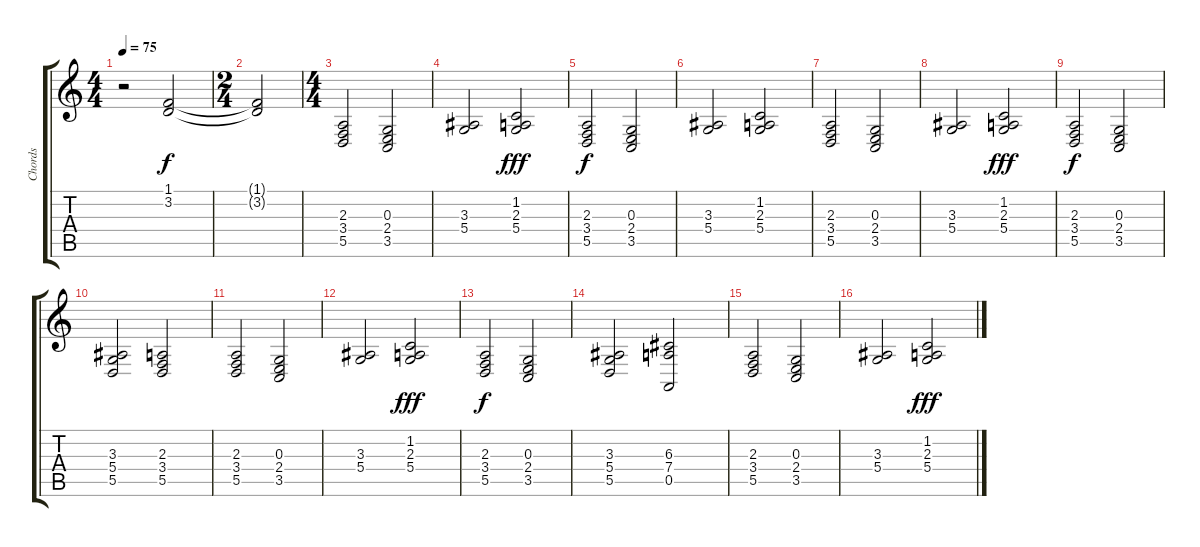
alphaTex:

\track ("Chords" "Chords") {instrument acousticgrandpiano}
\staff {score tabs}
\tuning (E4 B3 G3 D3 A2 E2) {hide}
\ts (4 4)
\tempo 75
\clef g2
\ks c
r.2{dy fff} (1.1 3.2).2{dy f} |
\ts (2 4)
(1.1{t} 3.2{t}).2 |
\ts (4 4)
(2.3 3.4 5.5).2 (0.3 2.4 3.5).2 |
(3.3 5.4).2 (1.2 2.3 5.4).2{dy fff} |
(2.3 3.4 5.5).2{dy f} (0.3 2.4 3.5).2 |
(3.3 5.4).2 (1.2 2.3 5.4).2 |
(2.3 3.4 5.5).2 (0.3 2.4 3.5).2 |
(3.3 5.4).2 (1.2 2.3 5.4).2{dy fff} |
(2.3 3.4 5.5).2{dy f} (0.3 2.4 3.5).2 |
(3.3 5.4 5.5).2 (2.3 3.4 5.5).2 |
(2.3 3.4 5.5).2 (0.3 2.4 3.5).2 |
(3.3 5.4).2 (1.2 2.3 5.4).2{dy fff} |
(2.3 3.4 5.5).2{dy f} (0.3 2.4 3.5).2 |
(3.3 5.4 5.5).2 (6.3 7.4 0.5).2 |
(2.3 3.4 5.5).2 (0.3 2.4 3.5).2 |
(3.3 5.4).2 (1.2 2.3 5.4).2{dy fff}
